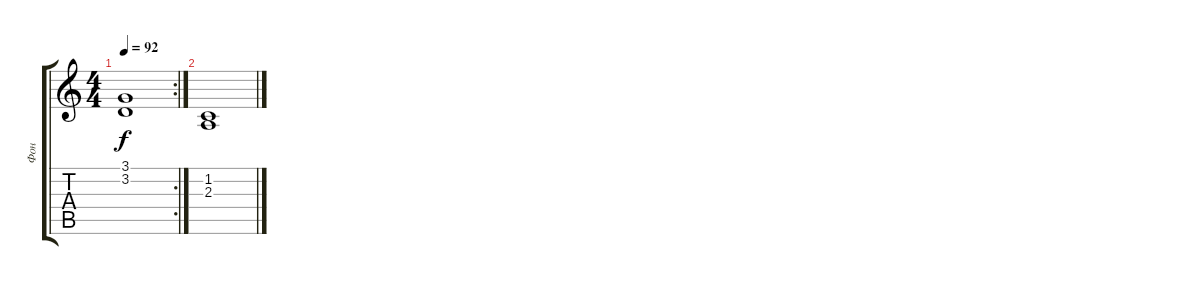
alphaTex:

\track ("Фон" "Фон") {instrument stringensemble2}
\staff {score tabs}
\tuning (E4 B3 G3 D3 A2 E2) {hide}
\rc 2
\ts (4 4)
\tempo 92
\clef g2
\ks c
(3.1 3.2).1{dy f} |
(1.2 2.3).1
